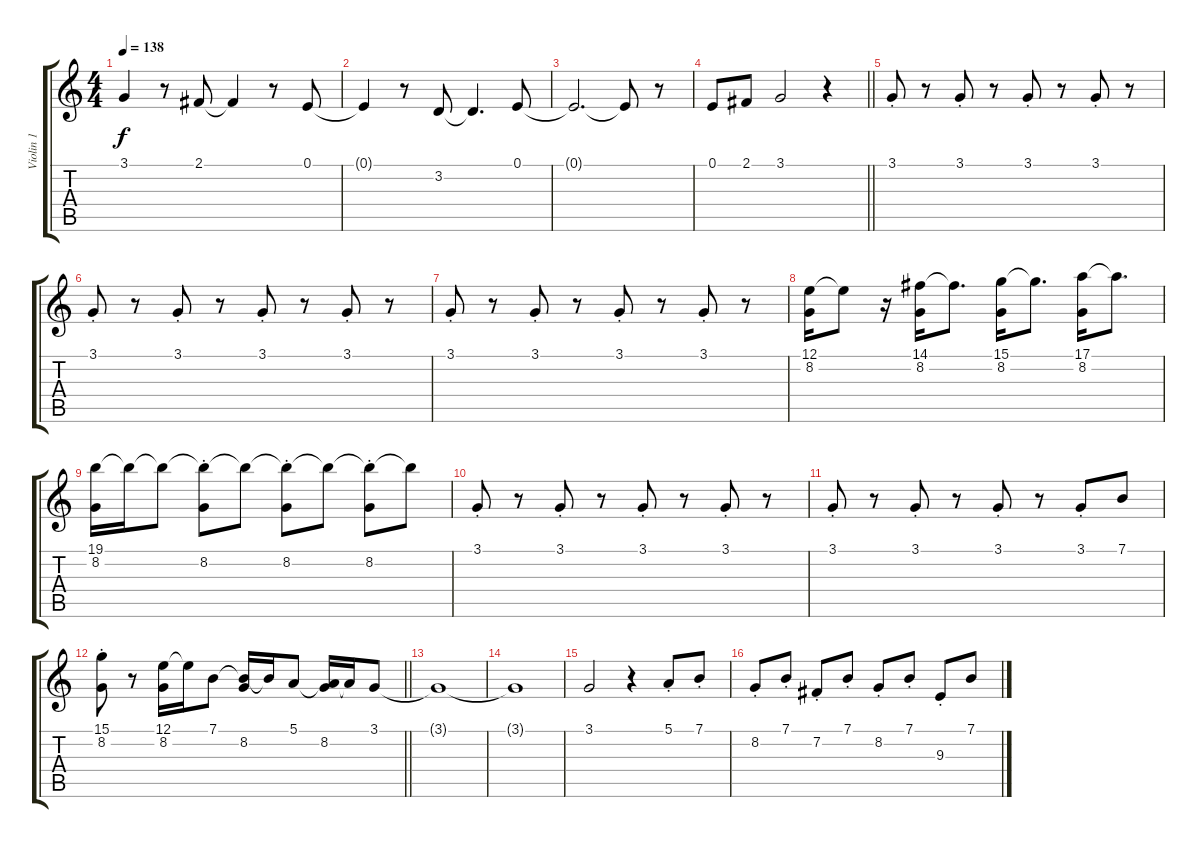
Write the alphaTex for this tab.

\track ("Violin 1" "Violin 1") {instrument violin}
\staff {score tabs}
\tuning (E4 B3 G3 D3 A2 E2) {hide}
\ts (4 4)
\tempo 138
\clef g2
\ks c
3.1.4{dy f} r.8 2.1.8 2.1{t}.4 r.8 0.1.8 |
0.1{t}.4 r.8 3.2.8 3.2{t}.4{d} 0.1.8 |
0.1{t}.2{d} 0.1{t}.8 r.8 |
\barLineRight lightlight
0.1.8 2.1.8 3.1.2 r.4 |
3.1{st}.8 r.8 3.1{st}.8 r.8 3.1{st}.8 r.8 3.1{st}.8 r.8 |
3.1{st}.8 r.8 3.1{st}.8 r.8 3.1{st}.8 r.8 3.1{st}.8 r.8 |
3.1{st}.8 r.8 3.1{st}.8 r.8 3.1{st}.8 r.8 3.1{st}.8 r.8 |
(12.1 8.2).16 12.1{t}.8 r.16 (14.1 8.2).16 14.1{t}.8{d} (15.1 8.2).16 15.1{t}.8{d} (17.1 8.2).16 17.1{t}.8{d} |
(19.1 8.2).16 19.1{t}.16 19.1{t}.8 (19.1{t} 8.2{st}).8 19.1{t}.8 (19.1{t} 8.2{st}).8 19.1{t}.8 (19.1{t} 8.2{st}).8 19.1{t}.8 |
3.1{st}.8 r.8 3.1{st}.8 r.8 3.1{st}.8 r.8 3.1{st}.8 r.8 |
3.1{st}.8 r.8 3.1{st}.8 r.8 3.1{st}.8 r.8 3.1{st}.8 7.1.8 |
\barLineRight lightlight
(15.1 8.2{st}).8 r.8 (12.1 8.2).16 12.1{t}.16 7.1.8 (7.1{t} 8.2).16 7.1{t}.16 5.1.8 (5.1{t} 8.2).16 5.1{t}.16 3.1.8 |
3.1{t}.1 |
3.1{t}.1 |
3.1.2 r.4 5.1{st}.8 7.1{st}.8 |
8.2{st}.8 7.1{st}.8 7.2{st}.8 7.1{st}.8 8.2{st}.8 7.1{st}.8 9.3{st}.8 7.1.8
